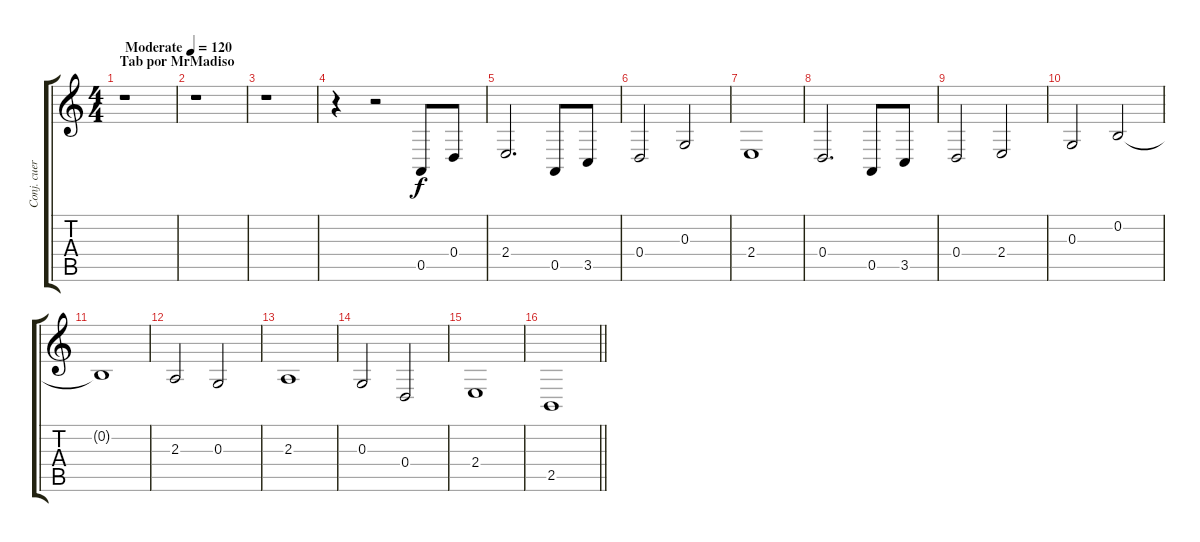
\track ("Conj. cuerdas" "Conj. cuer") {instrument stringensemble1}
\staff {score tabs}
\tuning (E4 B3 G3 D3 A2 E2) {hide}
\ts (4 4)
\section ("" "Tab por MrMadiso")
\tempo (120 "Moderate")
\clef g2
\ks c
r.1{dy f instrument stringensemble1} |
r.1 |
r.1 |
r.4 r.2 0.5.8 0.4.8 |
2.4.2{d} 0.5.8 3.5.8 |
0.4.2 0.3.2 |
2.4.1 |
0.4.2{d} 0.5.8 3.5.8 |
0.4.2 2.4.2 |
0.3.2 0.2.2 |
0.2{t}.1 |
2.3.2 0.3.2 |
2.3.1 |
0.3.2 0.4.2 |
2.4.1 |
\barLineRight lightlight
2.5.1
